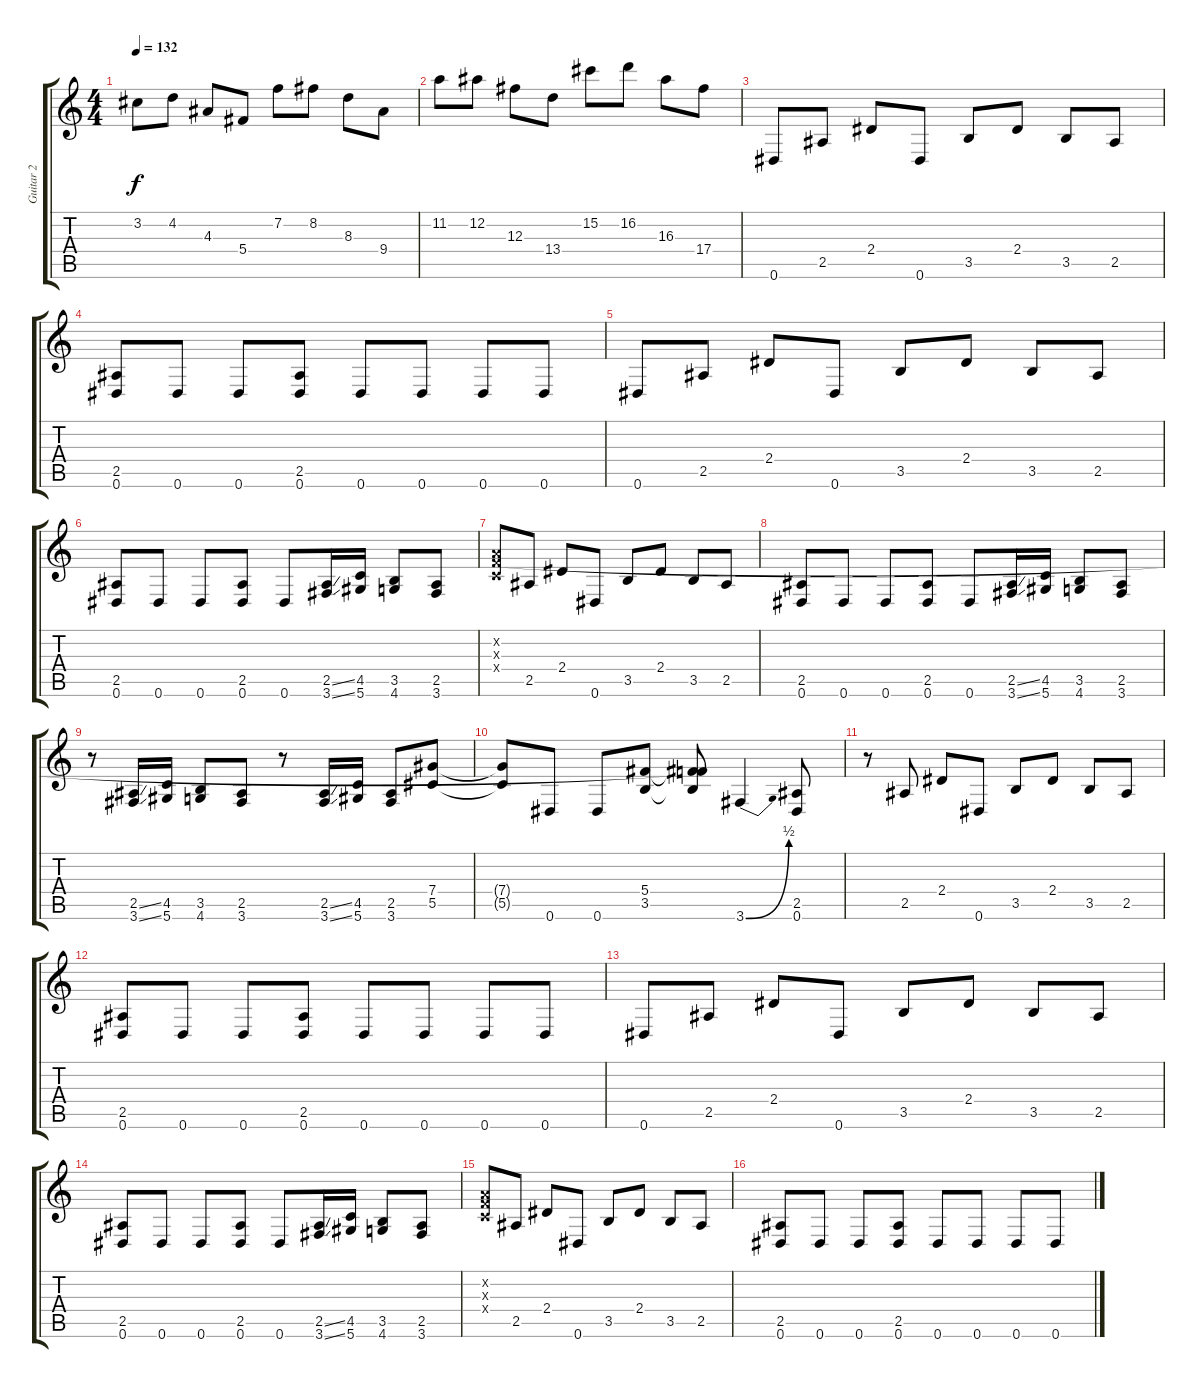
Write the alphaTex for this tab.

\track ("Guitar 2  Marty Friedman" "Guitar 2  ") {instrument overdrivenguitar}
\staff {score tabs}
\tuning (Eb4 Bb3 Gb3 Db3 Ab2 Eb2) {hide}
\ts (4 4)
\tempo 132
\clef g2
\ks c
3.2.8{dy f instrument overdrivenguitar} 4.2.8 4.3.8 5.4.8 7.2.8 8.2.8 8.3.8 9.4.8 |
11.2.8 12.2.8 12.3.8 13.4.8 15.2.8 16.2.8 16.3.8 17.4.8 |
0.6.8 2.5.8 2.4.8 0.6.8 3.5.8 2.4.8 3.5.8 2.5.8 |
(2.5 0.6).8 0.6.8 0.6.8 (2.5 0.6).8 0.6.8 0.6.8 0.6.8 0.6.8 |
0.6.8 2.5.8 2.4.8 0.6.8 3.5.8 2.4.8 3.5.8 2.5.8 |
(2.5 0.6).8 0.6.8 0.6.8 (2.5 0.6).8 0.6.8 (2.5{ss} 3.6{ss}).16 (4.5 5.6).16 (3.5 4.6).8 (2.5 3.6).8 |
(-1.2{x} -1.3{x} -1.4{x}).8 2.5.8 2.4.8 0.6.8 3.5.8 2.4.8 3.5.8 2.5.8 |
(2.5 0.6).8 0.6.8 0.6.8 (2.5 0.6).8 0.6.8 (2.5{ss} 3.6{ss}).16 (4.5 5.6).16 (3.5 4.6).8 (2.5 3.6).8 |
r.8 (2.5{ss} 3.6{ss}).16 (4.5 5.6).16 (3.5 4.6).8 (2.5 3.6).8 r.8 (2.5{ss} 3.6{ss}).16 (4.5 5.6).16 (2.5 3.6).8 (7.4 5.5).8 |
(7.4{t} 5.5{t}).8 0.6.8 0.6.8 (5.4 3.5).8 (-1.3{t} 5.4{t} 3.5{t}).8 3.6{be (bend 0 0 60 2)}.4 (2.5 0.6).8 |
r.8 2.5.8 2.4.8 0.6.8 3.5.8 2.4.8 3.5.8 2.5.8 |
(2.5 0.6).8 0.6.8 0.6.8 (2.5 0.6).8 0.6.8 0.6.8 0.6.8 0.6.8 |
0.6.8 2.5.8 2.4.8 0.6.8 3.5.8 2.4.8 3.5.8 2.5.8 |
(2.5 0.6).8 0.6.8 0.6.8 (2.5 0.6).8 0.6.8 (2.5{ss} 3.6{ss}).16 (4.5 5.6).16 (3.5 4.6).8 (2.5 3.6).8 |
(-1.2{x} -1.3{x} -1.4{x}).8 2.5.8 2.4.8 0.6.8 3.5.8 2.4.8 3.5.8 2.5.8 |
(2.5 0.6).8 0.6.8 0.6.8 (2.5 0.6).8 0.6.8 0.6.8 0.6.8 0.6.8
